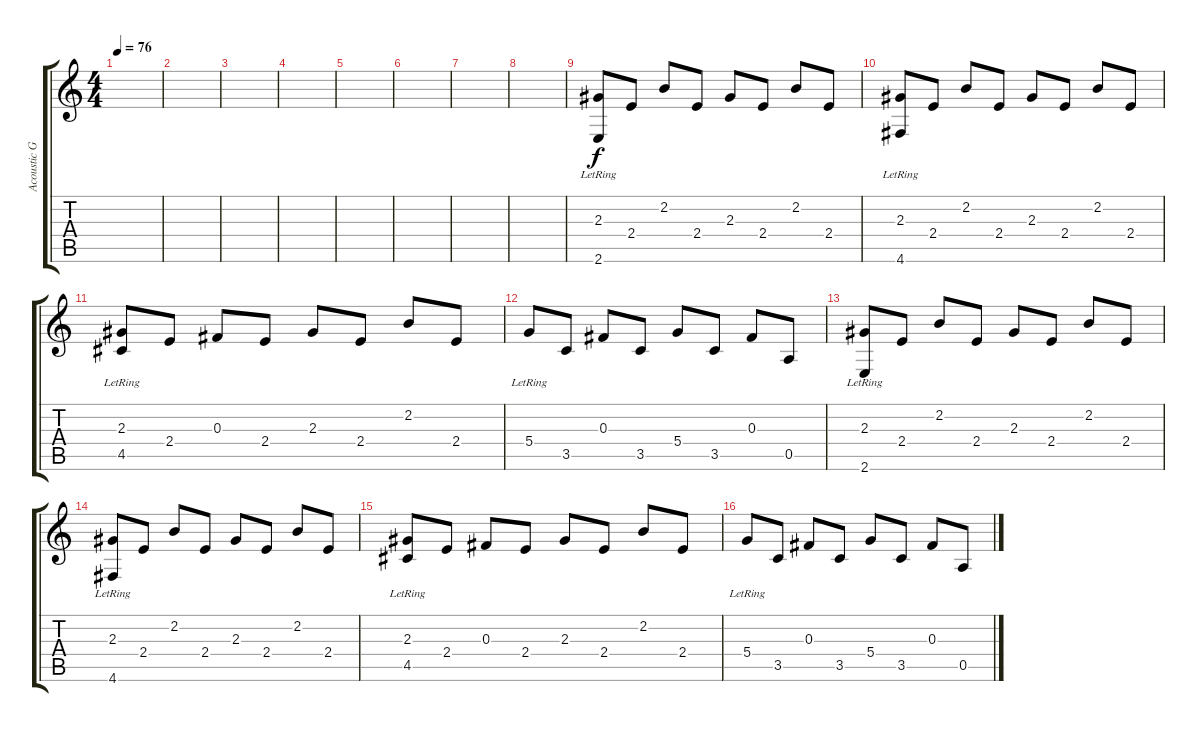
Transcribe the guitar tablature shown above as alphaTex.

\track ("Acoustic Guitar" "Acoustic G") {instrument acousticguitarsteel}
\staff {score tabs}
\tuning (D4 A3 Gb3 D3 A2 D2) {hide}
\ts (4 4)
\tempo 76
\clef g2
\ks c
|
|
|
|
|
|
|
|
(2.3{lr} 2.6{lr}).8 2.4.8 2.2.8 2.4.8 2.3.8 2.4.8 2.2.8 2.4.8 |
(2.3{lr} 4.6).8 2.4.8 2.2.8 2.4.8 2.3.8 2.4.8 2.2.8 2.4.8 |
(2.3{lr} 4.5).8 2.4.8 0.3.8 2.4.8 2.3.8 2.4.8 2.2.8 2.4.8 |
5.4{lr}.8 3.5.8 0.3.8 3.5.8 5.4.8 3.5.8 0.3.8 0.5.8 |
(2.3{lr} 2.6{lr}).8 2.4.8 2.2.8 2.4.8 2.3.8 2.4.8 2.2.8 2.4.8 |
(2.3{lr} 4.6).8 2.4.8 2.2.8 2.4.8 2.3.8 2.4.8 2.2.8 2.4.8 |
(2.3{lr} 4.5).8 2.4.8 0.3.8 2.4.8 2.3.8 2.4.8 2.2.8 2.4.8 |
5.4{lr}.8 3.5.8 0.3.8 3.5.8 5.4.8 3.5.8 0.3.8 0.5.8
